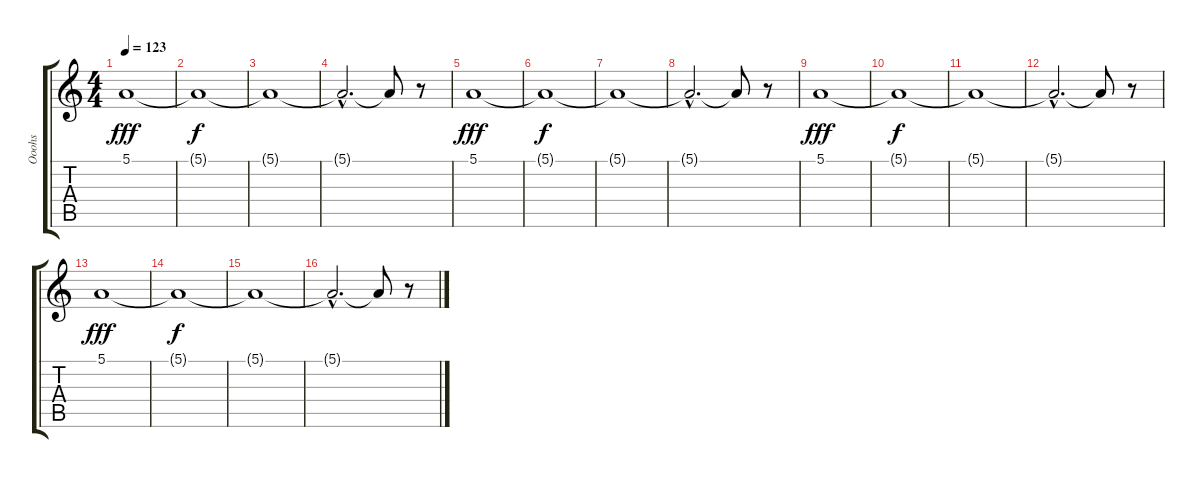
\track ("Ooohs" "Ooohs") {instrument voiceoohs}
\staff {score tabs}
\tuning (E4 B3 G3 D3 A2 E2) {hide}
\ts (4 4)
\tempo 123
\clef g2
\ks c
5.1.1{dy fff} |
5.1{t}.1{dy f} |
5.1{t}.1 |
5.1{hac t}.2{d} 5.1{t}.8 r.8 |
5.1.1{dy fff} |
5.1{t}.1{dy f} |
5.1{t}.1 |
5.1{hac t}.2{d} 5.1{t}.8 r.8 |
5.1.1{dy fff} |
5.1{t}.1{dy f} |
5.1{t}.1 |
5.1{hac t}.2{d} 5.1{t}.8 r.8 |
5.1.1{dy fff} |
5.1{t}.1{dy f} |
5.1{t}.1 |
5.1{hac t}.2{d} 5.1{t}.8 r.8
